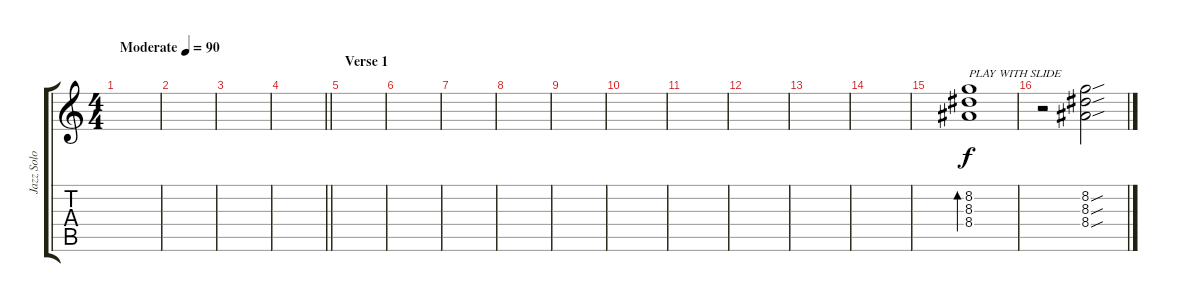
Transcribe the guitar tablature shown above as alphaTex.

\track ("Jazz Solo Guitar" "Jazz Solo ") {instrument electricguitarjazz}
\staff {score tabs}
\tuning (E4 B3 G3 D3 A2 E2) {hide}
\ts (4 4)
\tempo (90 "Moderate")
\clef g2
\ks c
|
|
|
\barLineRight lightlight
|
\section ("" "Verse 1")
|
|
|
|
|
|
|
|
|
|
(8.2 8.3 8.4).1{bd 120 txt "PLAY WITH SLIDE"} |
r.2 (8.2{sou} 8.3{sou} 8.4{sou}).2
